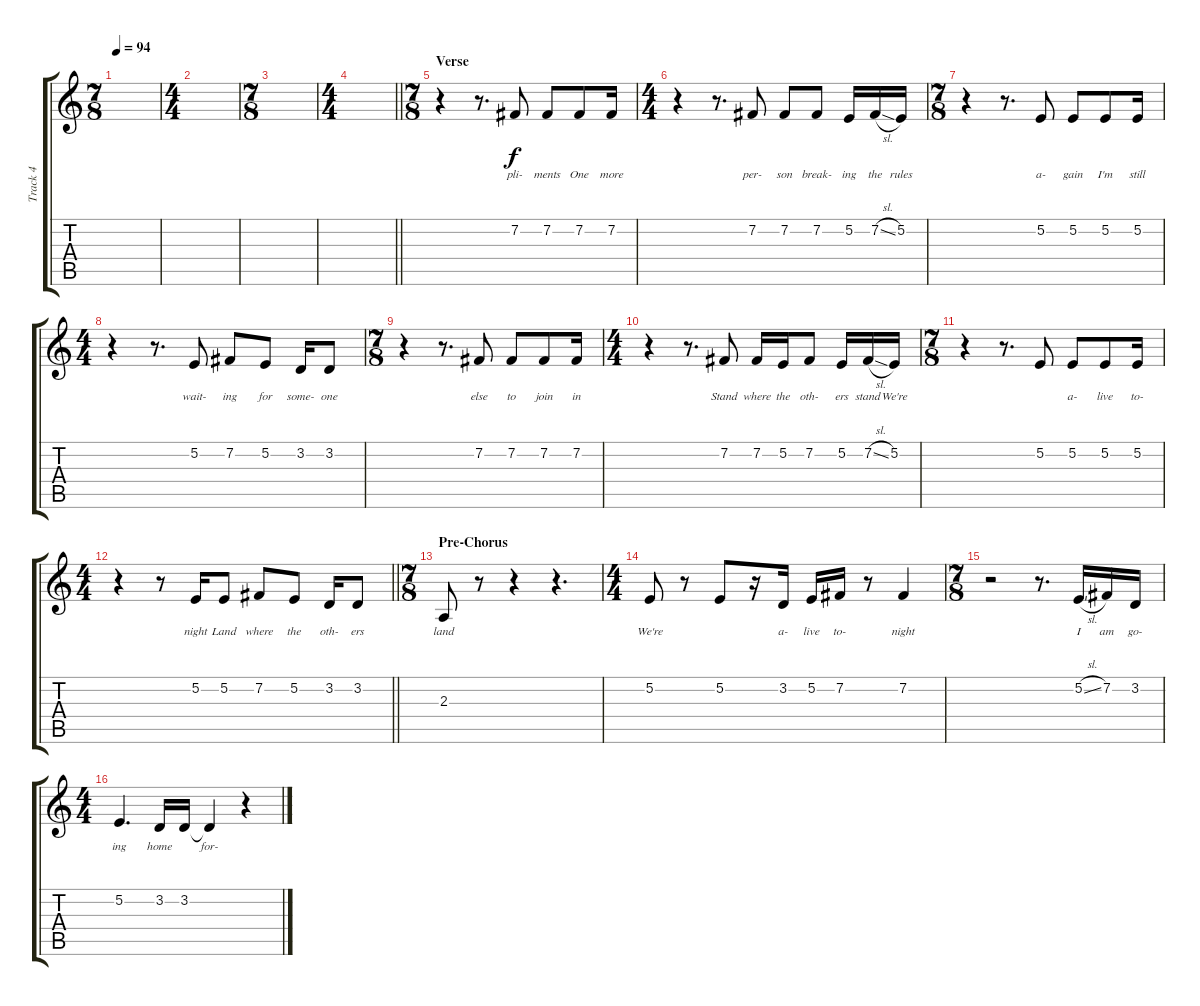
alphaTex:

\track ("Track 4" "Track 4") {instrument tenorsax}
\staff {score tabs}
\tuning (E4 B3 G3 D3 A2 E2) {hide}
\ts (7 8)
\tempo 94
\clef g2
\ks c
|
\ts (4 4)
|
\ts (7 8)
|
\ts (4 4)
\barLineRight lightlight
|
\ts (7 8)
\section ("" "Verse")
r.4 r.8{d} 7.2.8{lyrics (0 "pli-") lyrics (1 "") lyrics (2 "") lyrics (3 "") lyrics (4 "")} 7.2.8{lyrics (0 "ments") lyrics (1 "") lyrics (2 "") lyrics (3 "") lyrics (4 "")} 7.2.8{lyrics (0 "One") lyrics (1 "") lyrics (2 "") lyrics (3 "") lyrics (4 "")} 7.2.16{lyrics (0 "more") lyrics (1 "") lyrics (2 "") lyrics (3 "") lyrics (4 "")} |
\ts (4 4)
r.4 r.8{d} 7.2.8{lyrics (0 "per-") lyrics (1 "") lyrics (2 "") lyrics (3 "") lyrics (4 "")} 7.2.8{lyrics (0 "son") lyrics (1 "") lyrics (2 "") lyrics (3 "") lyrics (4 "")} 7.2.8{lyrics (0 "break-") lyrics (1 "") lyrics (2 "") lyrics (3 "") lyrics (4 "")} 5.2.16{lyrics (0 "ing") lyrics (1 "") lyrics (2 "") lyrics (3 "") lyrics (4 "")} 7.2{sl}.16{lyrics (0 "the") lyrics (1 "") lyrics (2 "") lyrics (3 "") lyrics (4 "")} 5.2.16{lyrics (0 "rules") lyrics (1 "") lyrics (2 "") lyrics (3 "") lyrics (4 "")} |
\ts (7 8)
r.4 r.8{d} 5.2.8{lyrics (0 "a-") lyrics (1 "") lyrics (2 "") lyrics (3 "") lyrics (4 "")} 5.2.8{lyrics (0 "gain") lyrics (1 "") lyrics (2 "") lyrics (3 "") lyrics (4 "")} 5.2.8{lyrics (0 "I'm") lyrics (1 "") lyrics (2 "") lyrics (3 "") lyrics (4 "")} 5.2.16{lyrics (0 "still") lyrics (1 "") lyrics (2 "") lyrics (3 "") lyrics (4 "")} |
\ts (4 4)
r.4 r.8{d} 5.2.8{lyrics (0 "wait-") lyrics (1 "") lyrics (2 "") lyrics (3 "") lyrics (4 "")} 7.2.8{lyrics (0 "ing") lyrics (1 "") lyrics (2 "") lyrics (3 "") lyrics (4 "")} 5.2.8{lyrics (0 "for") lyrics (1 "") lyrics (2 "") lyrics (3 "") lyrics (4 "")} 3.2.16{lyrics (0 "some-") lyrics (1 "") lyrics (2 "") lyrics (3 "") lyrics (4 "")} 3.2.8{lyrics (0 "one") lyrics (1 "") lyrics (2 "") lyrics (3 "") lyrics (4 "")} |
\ts (7 8)
r.4 r.8{d} 7.2.8{lyrics (0 "else") lyrics (1 "") lyrics (2 "") lyrics (3 "") lyrics (4 "")} 7.2.8{lyrics (0 "to") lyrics (1 "") lyrics (2 "") lyrics (3 "") lyrics (4 "")} 7.2.8{lyrics (0 "join") lyrics (1 "") lyrics (2 "") lyrics (3 "") lyrics (4 "")} 7.2.16{lyrics (0 "in") lyrics (1 "") lyrics (2 "") lyrics (3 "") lyrics (4 "")} |
\ts (4 4)
r.4 r.8{d} 7.2.8{lyrics (0 "Stand") lyrics (1 "") lyrics (2 "") lyrics (3 "") lyrics (4 "")} 7.2.16{lyrics (0 "where") lyrics (1 "") lyrics (2 "") lyrics (3 "") lyrics (4 "")} 5.2.16{lyrics (0 "the") lyrics (1 "") lyrics (2 "") lyrics (3 "") lyrics (4 "")} 7.2.8{lyrics (0 "oth-") lyrics (1 "") lyrics (2 "") lyrics (3 "") lyrics (4 "")} 5.2.16{lyrics (0 "ers") lyrics (1 "") lyrics (2 "") lyrics (3 "") lyrics (4 "")} 7.2{sl}.16{lyrics (0 "stand") lyrics (1 "") lyrics (2 "") lyrics (3 "") lyrics (4 "")} 5.2.16{lyrics (0 "We're") lyrics (1 "") lyrics (2 "") lyrics (3 "") lyrics (4 "")} |
\ts (7 8)
r.4 r.8{d} 5.2.8{lyrics (0 "") lyrics (1 "") lyrics (2 "") lyrics (3 "") lyrics (4 "")} 5.2.8{lyrics (0 "a-") lyrics (1 "") lyrics (2 "") lyrics (3 "") lyrics (4 "")} 5.2.8{lyrics (0 "live") lyrics (1 "") lyrics (2 "") lyrics (3 "") lyrics (4 "")} 5.2.16{lyrics (0 "to-") lyrics (1 "") lyrics (2 "") lyrics (3 "") lyrics (4 "")} |
\ts (4 4)
\barLineRight lightlight
r.4 r.8 5.2.16{lyrics (0 "night") lyrics (1 "") lyrics (2 "") lyrics (3 "") lyrics (4 "")} 5.2.8{lyrics (0 "Land") lyrics (1 "") lyrics (2 "") lyrics (3 "") lyrics (4 "")} 7.2.8{lyrics (0 "where") lyrics (1 "") lyrics (2 "") lyrics (3 "") lyrics (4 "")} 5.2.8{lyrics (0 "the") lyrics (1 "") lyrics (2 "") lyrics (3 "") lyrics (4 "")} 3.2.16{lyrics (0 "oth-") lyrics (1 "") lyrics (2 "") lyrics (3 "") lyrics (4 "")} 3.2.8{lyrics (0 "ers") lyrics (1 "") lyrics (2 "") lyrics (3 "") lyrics (4 "")} |
\ts (7 8)
\section ("" "Pre-Chorus")
2.3.8{lyrics (0 "land") lyrics (1 "") lyrics (2 "") lyrics (3 "") lyrics (4 "")} r.8 r.4 r.4{d} |
\ts (4 4)
5.2.8{lyrics (0 "We're") lyrics (1 "") lyrics (2 "") lyrics (3 "") lyrics (4 "")} r.8 5.2.8{lyrics (0 "") lyrics (1 "") lyrics (2 "") lyrics (3 "") lyrics (4 "")} r.16 3.2.16{lyrics (0 "a-") lyrics (1 "") lyrics (2 "") lyrics (3 "") lyrics (4 "")} 5.2.16{lyrics (0 "live") lyrics (1 "") lyrics (2 "") lyrics (3 "") lyrics (4 "")} 7.2.16{lyrics (0 "to-") lyrics (1 "") lyrics (2 "") lyrics (3 "") lyrics (4 "")} r.8 7.2.4{lyrics (0 "night") lyrics (1 "") lyrics (2 "") lyrics (3 "") lyrics (4 "")} |
\ts (7 8)
r.2 r.8{d} 5.2{sl}.16{lyrics (0 "I") lyrics (1 "") lyrics (2 "") lyrics (3 "") lyrics (4 "")} 7.2.16{lyrics (0 "am") lyrics (1 "") lyrics (2 "") lyrics (3 "") lyrics (4 "")} 3.2.16{lyrics (0 "go-") lyrics (1 "") lyrics (2 "") lyrics (3 "") lyrics (4 "")} |
\ts (4 4)
5.2.4{d lyrics (0 "ing") lyrics (1 "") lyrics (2 "") lyrics (3 "") lyrics (4 "")} 3.2.16{lyrics (0 "home") lyrics (1 "") lyrics (2 "") lyrics (3 "") lyrics (4 "")} 3.2.16{lyrics (0 "") lyrics (1 "") lyrics (2 "") lyrics (3 "") lyrics (4 "")} 3.2{t}.4{lyrics (0 "for-") lyrics (1 "") lyrics (2 "") lyrics (3 "") lyrics (4 "")} r.4
